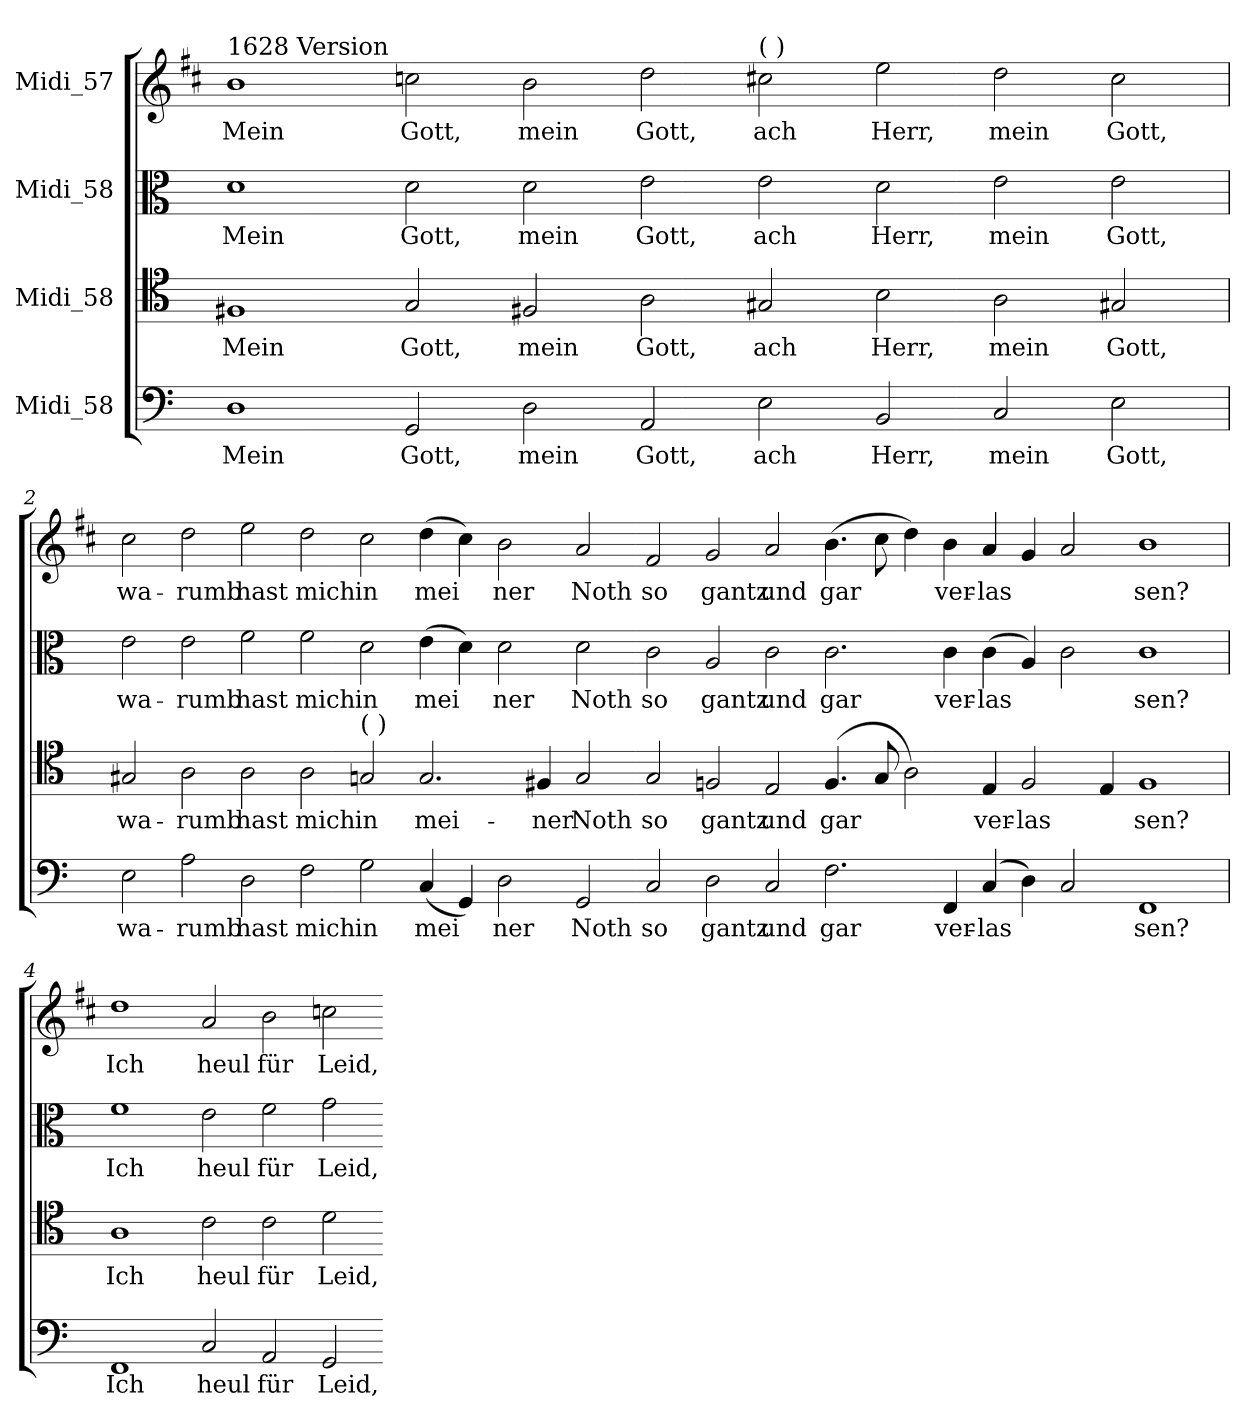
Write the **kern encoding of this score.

**kern	**text	**kern	**text	**kern	**text	**kern	**text
*part4	*part4	*part3	*part3	*part2	*part2	*part1	*part1
*staff4	*staff4	*staff3	*staff3	*staff2	*staff2	*staff1	*staff1
*I"Midi_58	*	*I"Midi_58	*	*I"Midi_58	*	*I"Midi_57	*
*clefF4	*	*clefC4	*	*clefC3	*	*clefG2	*
*	*	*	*	*	*	*ITrd1c2	*
*k[]	*	*k[]	*	*k[]	*	*k[]	*
*C:	*	*C:	*	*C:	*	*C:	*
=1	=1	=1	=1	=1	=1	=1	=1
!	!	!	!	!	!	!LO:TX:a:t=1628 Version	!
!	!LO:LY:b	!	!LO:LY:b	!	!LO:LY:b	!	!LO:LY:b
1D	Mein	1F#X	Mein	1d	Mein	1a	Mein
!	!LO:LY:b	!	!LO:LY:b	!	!LO:LY:b	!	!LO:LY:b
2GG	Gott,	2G	Gott,	2d	Gott,	2b-X	Gott,
!	!LO:LY:b	!	!LO:LY:b	!	!LO:LY:b	!	!LO:LY:b
2D	mein	2F#X	mein	2d	mein	2a	mein
!	!LO:LY:b	!	!LO:LY:b	!	!LO:LY:b	!	!LO:LY:b
2AA	Gott,	2A	Gott,	2e	Gott,	2cc	Gott,
!	!	!	!	!	!	!LO:TX:a:t=(  )	!
!	!LO:LY:b	!	!LO:LY:b	!	!LO:LY:b	!	!LO:LY:b
2E	ach	2G#X	ach	2e	ach	2b	ach
!	!LO:LY:b	!	!LO:LY:b	!	!LO:LY:b	!	!LO:LY:b
2BB	Herr,	2B	Herr,	2d	Herr,	2dd	Herr,
!	!LO:LY:b	!	!LO:LY:b	!	!LO:LY:b	!	!LO:LY:b
2C	mein	2A	mein	2e	mein	2cc	mein
!	!LO:LY:b	!	!LO:LY:b	!	!LO:LY:b	!	!LO:LY:b
2E	Gott,	2G#X	Gott,	2e	Gott,	2b	Gott,
=2	=2	=2	=2	=2	=2	=2	=2
!	!LO:LY:b	!	!LO:LY:b	!	!LO:LY:b	!	!LO:LY:b
2E	wa-	2G#X	wa-	2e	wa-	2b	wa-
!	!LO:LY:b	!	!LO:LY:b	!	!LO:LY:b	!	!LO:LY:b
2A	-rumb	2A	-rumb	2e	-rumb	2cc	-rumb
!	!LO:LY:b	!	!LO:LY:b	!	!LO:LY:b	!	!LO:LY:b
2D	hast	2A	hast	2f	hast	2dd	hast
!	!LO:LY:b	!	!LO:LY:b	!	!LO:LY:b	!	!LO:LY:b
2F	mich	2A	mich	2f	mich	2cc	mich
!	!	!LO:TX:a:t=(  )	!	!	!	!	!
!	!LO:LY:b	!	!LO:LY:b	!	!LO:LY:b	!	!LO:LY:b
2G	in	2G	in	2d	in	2b	in
!	!LO:LY:b	!	!LO:LY:b	!	!LO:LY:b	!	!LO:LY:b
(<4C	mei	2.G	mei-	(>4e	mei	(>4cc	mei
4GG)	.	.	.	4d)	.	4b)	.
!	!LO:LY:b	!	!	!	!LO:LY:b	!	!LO:LY:b
2D	ner	.	.	2d	ner	2a	ner
!	!	!	!LO:LY:b	!	!	!	!
.	.	4F#X	-ner	.	.	.	.
!	!LO:LY:b	!	!LO:LY:b	!	!LO:LY:b	!	!LO:LY:b
2GG	Noth	2G	Noth	2d	Noth	2g	Noth
!!LO:LB:g=z
=3-	=3-	=3-	=3-	=3-	=3-	=3-	=3-
!	!LO:LY:b	!	!LO:LY:b	!	!LO:LY:b	!	!LO:LY:b
2C	so	2G	so	2c	so	2e	so
!	!LO:LY:b	!	!LO:LY:b	!	!LO:LY:b	!	!LO:LY:b
2D	gantz	2F	gantz	2A	gantz	2f	gantz
!	!LO:LY:b	!	!LO:LY:b	!	!LO:LY:b	!	!LO:LY:b
2C	und	2E	und	2c	und	2g	und
!	!LO:LY:b	!	!LO:LY:b	!	!LO:LY:b	!	!LO:LY:b
2.F	gar	(<4.F	gar	2.c	gar	(>4.a	gar
.	.	8G	.	.	.	8bL	.
.	.	2A)	.	.	.	4cc)	.
!	!LO:LY:b	!	!	!	!LO:LY:b	!	!LO:LY:b
4FF	ver-	.	.	4c	ver-	4a	ver-
!	!LO:LY:b	!	!LO:LY:b	!	!LO:LY:b	!	!LO:LY:b
(>4C	-las	4E	ver-	(>4c	-las	4g	-las
!	!	!	!LO:LY:b	!	!	!	!
4D)	.	2F	-las	4A)	.	4f	.
2C	.	.	.	2c	.	2g	.
.	.	4E	.	.	.	.	.
!	!LO:LY:b	!	!LO:LY:b	!	!LO:LY:b	!	!LO:LY:b
1FF	sen?	1F	sen?	1c	sen?	1a	sen?
=4	=4	=4	=4	=4	=4	=4	=4
!	!LO:LY:b	!	!LO:LY:b	!	!LO:LY:b	!	!LO:LY:b
1FF	Ich	1A	Ich	1f	Ich	1cc	Ich
!	!LO:LY:b	!	!LO:LY:b	!	!LO:LY:b	!	!LO:LY:b
2C	heul	2c	heul	2e	heul	2g	heul
!	!LO:LY:b	!	!LO:LY:b	!	!LO:LY:b	!	!LO:LY:b
2AA	für	2c	für	2f	für	2a	für
!	!LO:LY:b	!	!LO:LY:b	!	!LO:LY:b	!	!LO:LY:b
2GG	Leid,	2d	Leid,	2g	Leid,	2b-X	Leid,
=-	=-	=-	=-	=-	=-	=-	=-
*-	*-	*-	*-	*-	*-	*-	*-
